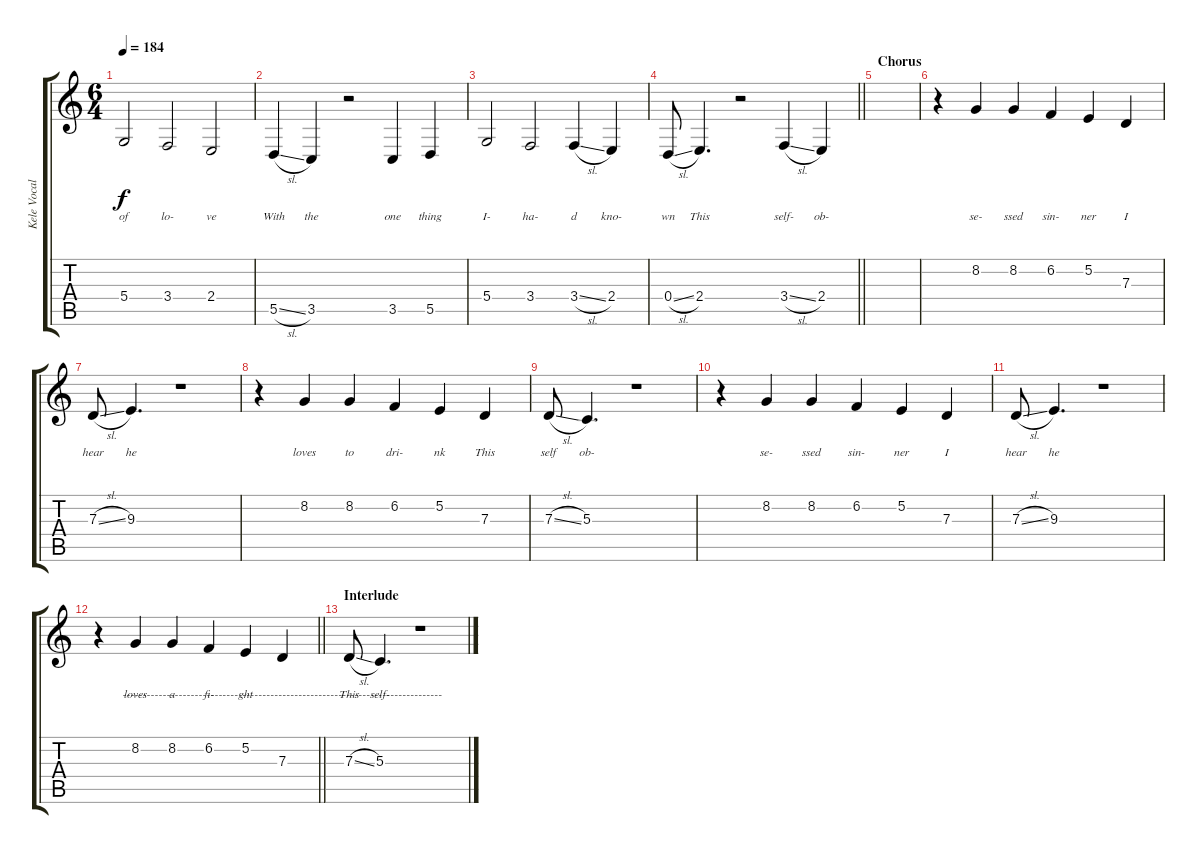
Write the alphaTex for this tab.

\track ("Kele Vocals" "Kele Vocal") {instrument choiraahs}
\staff {score tabs}
\tuning (E4 B3 G3 D3 A2 E2) {hide}
\ts (6 4)
\tempo 184
\clef g2
\ks c
5.4.2{lyrics (0 "of") lyrics (1 "") lyrics (2 "") lyrics (3 "") lyrics (4 "") dy f} 3.4.2{lyrics (0 "lo-") lyrics (1 "") lyrics (2 "") lyrics (3 "") lyrics (4 "")} 2.4.2{lyrics (0 "ve") lyrics (1 "") lyrics (2 "") lyrics (3 "") lyrics (4 "")} |
5.5{sl}.4{lyrics (0 "With") lyrics (1 "") lyrics (2 "") lyrics (3 "") lyrics (4 "")} 3.5.4{lyrics (0 "the") lyrics (1 "") lyrics (2 "") lyrics (3 "") lyrics (4 "")} r.2 3.5.4{lyrics (0 "one") lyrics (1 "") lyrics (2 "") lyrics (3 "") lyrics (4 "")} 5.5.4{lyrics (0 "thing") lyrics (1 "") lyrics (2 "") lyrics (3 "") lyrics (4 "")} |
5.4.2{lyrics (0 "I-") lyrics (1 "") lyrics (2 "") lyrics (3 "") lyrics (4 "")} 3.4.2{lyrics (0 "ha-") lyrics (1 "") lyrics (2 "") lyrics (3 "") lyrics (4 "")} 3.4{sl}.4{lyrics (0 "d") lyrics (1 "") lyrics (2 "") lyrics (3 "") lyrics (4 "")} 2.4.4{lyrics (0 "kno-") lyrics (1 "") lyrics (2 "") lyrics (3 "") lyrics (4 "")} |
\barLineRight lightlight
0.4{sl}.8{lyrics (0 "wn") lyrics (1 "") lyrics (2 "") lyrics (3 "") lyrics (4 "")} 2.4.4{d lyrics (0 "This") lyrics (1 "") lyrics (2 "") lyrics (3 "") lyrics (4 "")} r.2 3.4{sl}.4{lyrics (0 "self-") lyrics (1 "") lyrics (2 "") lyrics (3 "") lyrics (4 "")} 2.4.4{lyrics (0 "ob-") lyrics (1 "") lyrics (2 "") lyrics (3 "") lyrics (4 "")} |
\section ("" "Chorus")
|
r.4 8.2.4{lyrics (0 "se-") lyrics (1 "") lyrics (2 "") lyrics (3 "") lyrics (4 "")} 8.2.4{lyrics (0 "ssed") lyrics (1 "") lyrics (2 "") lyrics (3 "") lyrics (4 "")} 6.2.4{lyrics (0 "sin-") lyrics (1 "") lyrics (2 "") lyrics (3 "") lyrics (4 "")} 5.2.4{lyrics (0 "ner") lyrics (1 "") lyrics (2 "") lyrics (3 "") lyrics (4 "")} 7.3.4{lyrics (0 "I") lyrics (1 "") lyrics (2 "") lyrics (3 "") lyrics (4 "")} |
7.3{sl}.8{lyrics (0 "hear") lyrics (1 "") lyrics (2 "") lyrics (3 "") lyrics (4 "")} 9.3.4{d lyrics (0 "he") lyrics (1 "") lyrics (2 "") lyrics (3 "") lyrics (4 "")} r.1 |
r.4 8.2.4{lyrics (0 "loves") lyrics (1 "") lyrics (2 "") lyrics (3 "") lyrics (4 "")} 8.2.4{lyrics (0 "to") lyrics (1 "") lyrics (2 "") lyrics (3 "") lyrics (4 "")} 6.2.4{lyrics (0 "dri-") lyrics (1 "") lyrics (2 "") lyrics (3 "") lyrics (4 "")} 5.2.4{lyrics (0 "nk") lyrics (1 "") lyrics (2 "") lyrics (3 "") lyrics (4 "")} 7.3.4{lyrics (0 "This") lyrics (1 "") lyrics (2 "") lyrics (3 "") lyrics (4 "")} |
7.3{sl}.8{lyrics (0 "self") lyrics (1 "") lyrics (2 "") lyrics (3 "") lyrics (4 "")} 5.3.4{d lyrics (0 "ob-") lyrics (1 "") lyrics (2 "") lyrics (3 "") lyrics (4 "")} r.1 |
r.4 8.2.4{lyrics (0 "se-") lyrics (1 "") lyrics (2 "") lyrics (3 "") lyrics (4 "")} 8.2.4{lyrics (0 "ssed") lyrics (1 "") lyrics (2 "") lyrics (3 "") lyrics (4 "")} 6.2.4{lyrics (0 "sin-") lyrics (1 "") lyrics (2 "") lyrics (3 "") lyrics (4 "")} 5.2.4{lyrics (0 "ner") lyrics (1 "") lyrics (2 "") lyrics (3 "") lyrics (4 "")} 7.3.4{lyrics (0 "I") lyrics (1 "") lyrics (2 "") lyrics (3 "") lyrics (4 "")} |
7.3{sl}.8{lyrics (0 "hear") lyrics (1 "") lyrics (2 "") lyrics (3 "") lyrics (4 "")} 9.3.4{d lyrics (0 "he") lyrics (1 "") lyrics (2 "") lyrics (3 "") lyrics (4 "")} r.1 |
\barLineRight lightlight
r.4 8.2.4{lyrics (0 "loves") lyrics (1 "") lyrics (2 "") lyrics (3 "") lyrics (4 "")} 8.2.4{lyrics (0 "a") lyrics (1 "") lyrics (2 "") lyrics (3 "") lyrics (4 "")} 6.2.4{lyrics (0 "fi-") lyrics (1 "") lyrics (2 "") lyrics (3 "") lyrics (4 "")} 5.2.4{lyrics (0 "ght") lyrics (1 "") lyrics (2 "") lyrics (3 "") lyrics (4 "")} 7.3.4{lyrics (0 "--------------------------------------------------------------------------------") lyrics (1 "") lyrics (2 "") lyrics (3 "") lyrics (4 "")} |
\section ("" "Interlude")
7.3{sl}.8{lyrics (0 "This") lyrics (1 "") lyrics (2 "") lyrics (3 "") lyrics (4 "")} 5.3.4{d lyrics (0 "self-") lyrics (1 "") lyrics (2 "") lyrics (3 "") lyrics (4 "")} r.1
